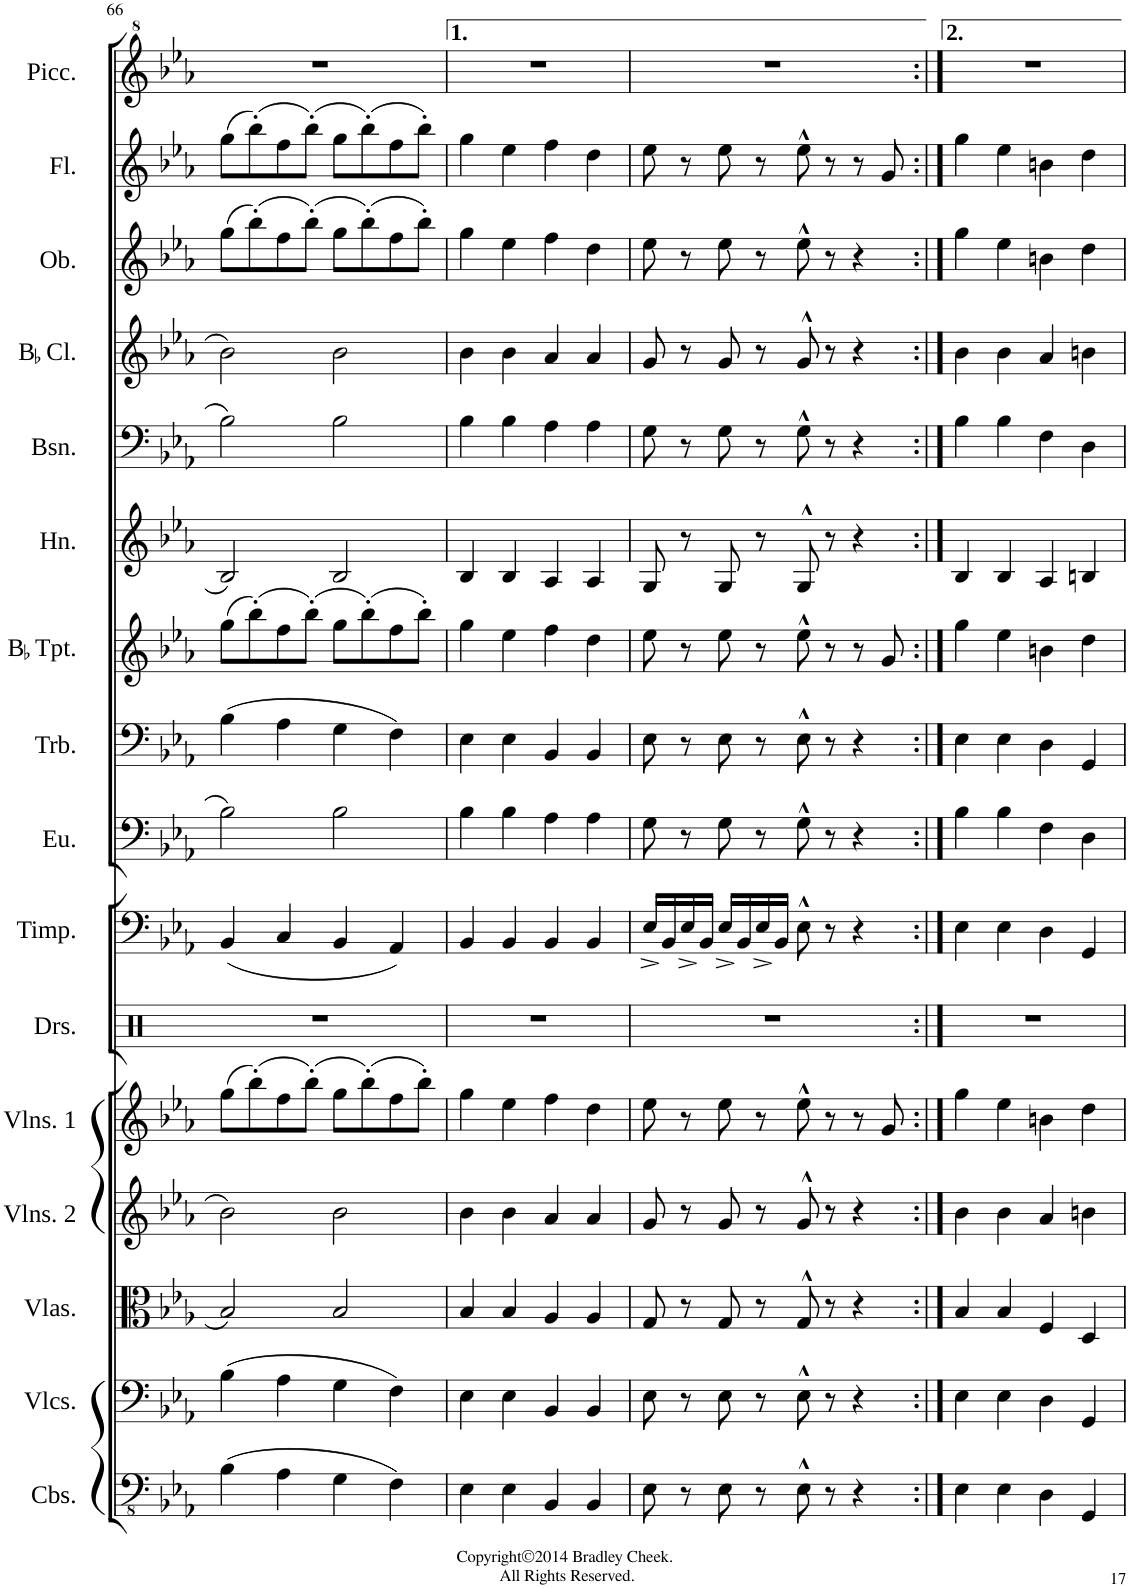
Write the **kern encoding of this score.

**kern	**kern	**kern	**kern	**kern	**kern	**kern	**kern	**kern	**kern	**kern	**kern	**kern	**kern	**kern	**kern
*part16	*part15	*part14	*part13	*part12	*part11	*part10	*part9	*part8	*part7	*part6	*part5	*part4	*part3	*part2	*part1
*staff16	*staff15	*staff14	*staff13	*staff12	*staff11	*staff10	*staff9	*staff8	*staff7	*staff6	*staff5	*staff4	*staff3	*staff2	*staff1
*I"Contrabasses	*I"Violoncellos	*I"Violas	*I"Violins 2	*I"Violins 1	*I"Drumset	*I"Timpani	*I"Euphonium	*I"Trombone	*I"BaccidentalFlat Trumpet	*I"Horn	*I"Bassoon	*I"BaccidentalFlat Clarinet	*I"Oboe	*I"Flute	*I"Piccolo
*I'Cbs.	*I'Vlcs.	*I'Vlas.	*I'Vlns. 2	*I'Vlns. 1	*I'Drs.	*I'Timp.	*I'Eu.	*I'Trb.	*I'BaccidentalFlat Tpt.	*I'Hn.	*I'Bsn.	*I'BaccidentalFlat Cl.	*I'Ob.	*I'Fl.	*I'Picc.
!!LO:PB:g=z
*clefFv4	*clefF4	*clefC3	*clefG2	*clefG2	*clefX	*clefF4	*clefF4	*clefF4	*clefG2	*clefG2	*clefF4	*clefG2	*clefG2	*clefG2	*clefG^2
*	*	*	*	*	*	*	*	*	*ITrd1c2	*ITrd4c7	*	*ITrd1c2	*	*	*ITrd-7c-12
*k[b-e-a-]	*k[b-e-a-]	*k[b-e-a-]	*k[b-e-a-]	*k[b-e-a-]	*k[]	*k[b-e-a-]	*k[b-e-a-]	*k[b-e-a-]	*k[b-e-a-]	*k[b-e-a-]	*k[b-e-a-]	*k[b-e-a-]	*k[b-e-a-]	*k[b-e-a-]	*k[b-e-a-]
*M4/4	*M4/4	*M4/4	*M4/4	*M4/4	*M4/4	*M4/4	*M4/4	*M4/4	*M4/4	*M4/4	*M4/4	*M4/4	*M4/4	*M4/4	*M4/4
=66	=66	=66	=66	=66	=66	=66	=66	=66	=66	=66	=66	=66	=66	=66	=66
(4BB-\	(4B-\	2B-/	2b-\	(8gg\L	1r	(4BB-/	2B-\	(4B-\	(8gg\L	2B-/	2B-\	2b-\	(8gg\L	(8gg\L	1r
.	.	.	.	(8bb-'\)	.	.	.	.	(8bb-'\)	.	.	.	(8bb-'\)	(8bb-'\)	.
4AA-\	4A-\	.	.	8ff\	.	4C/	.	4A-\	8ff\	.	.	.	8ff\	8ff\	.
.	.	.	.	(8bb-'\J)	.	.	.	.	(8bb-'\J)	.	.	.	(8bb-'\J)	(8bb-'\J)	.
4GG\	4G\	2B-/	2b-\	8gg\L	.	4BB-/	2B-\	4G\	8gg\L	2B-/	2B-\	2b-\	8gg\L	8gg\L	.
.	.	.	.	(8bb-'\)	.	.	.	.	(8bb-'\)	.	.	.	(8bb-'\)	(8bb-'\)	.
4FF\)	4F\)	.	.	8ff\	.	4AA-/)	.	4F\)	8ff\	.	.	.	8ff\	8ff\	.
.	.	.	.	8bb-'\J)	.	.	.	.	8bb-'\J)	.	.	.	8bb-'\J)	8bb-'\J)	.
=67	=67	=67	=67	=67	=67	=67	=67	=67	=67	=67	=67	=67	=67	=67	=67
4EE-\	4E-\	4B-/	4b-\	4gg\	1r	4BB-/	4B-\	4E-\	4gg\	4B-/	4B-\	4b-\	4gg\	4gg\	1r
4EE-\	4E-\	4B-/	4b-\	4ee-\	.	4BB-/	4B-\	4E-\	4ee-\	4B-/	4B-\	4b-\	4ee-\	4ee-\	.
4BBB-/	4BB-/	4A-/	4a-/	4ff\	.	4BB-/	4A-\	4BB-/	4ff\	4A-/	4A-\	4a-/	4ff\	4ff\	.
4BBB-/	4BB-/	4A-/	4a-/	4dd\	.	4BB-/	4A-\	4BB-/	4dd\	4A-/	4A-\	4a-/	4dd\	4dd\	.
=68	=68	=68	=68	=68	=68	=68	=68	=68	=68	=68	=68	=68	=68	=68	=68
8EE-\	8E-\	8G/	8g/	8ee-\	1r	16E-^/LL	8G\	8E-\	8ee-\	8G/	8G\	8g/	8ee-\	8ee-\	1r
.	.	.	.	.	.	16BB-/	.	.	.	.	.	.	.	.	.
8r	8r	8r	8r	8r	.	16E-^/	8r	8r	8r	8r	8r	8r	8r	8r	.
.	.	.	.	.	.	16BB-/JJ	.	.	.	.	.	.	.	.	.
8EE-\	8E-\	8G/	8g/	8ee-\	.	16E-^/LL	8G\	8E-\	8ee-\	8G/	8G\	8g/	8ee-\	8ee-\	.
.	.	.	.	.	.	16BB-/	.	.	.	.	.	.	.	.	.
8r	8r	8r	8r	8r	.	16E-^/	8r	8r	8r	8r	8r	8r	8r	8r	.
.	.	.	.	.	.	16BB-/JJ	.	.	.	.	.	.	.	.	.
8EE-^^\	8E-^^\	8G^^/	8g^^/	8ee-^^\	.	8E-^^\	8G^^\	8E-^^\	8ee-^^\	8G^^/	8G^^\	8g^^/	8ee-^^\	8ee-^^\	.
8r	8r	8r	8r	8r	.	8r	8r	8r	8r	8r	8r	8r	8r	8r	.
4r	4r	4r	4r	8r	.	4r	4r	4r	8r	4r	4r	4r	4r	8r	.
.	.	.	.	8g/	.	.	.	.	8g/	.	.	.	.	8g/	.
=69:|!	=69:|!	=69:|!	=69:|!	=69:|!	=69:|!	=69:|!	=69:|!	=69:|!	=69:|!	=69:|!	=69:|!	=69:|!	=69:|!	=69:|!	=69:|!
4EE-\	4E-\	4B-/	4b-\	4gg\	1r	4E-\	4B-\	4E-\	4gg\	4B-/	4B-\	4b-\	4gg\	4gg\	1r
4EE-\	4E-\	4B-/	4b-\	4ee-\	.	4E-\	4B-\	4E-\	4ee-\	4B-/	4B-\	4b-\	4ee-\	4ee-\	.
4DD\	4D\	4F/	4a-/	4bn\	.	4D\	4F\	4D\	4bn\	4A-/	4F\	4a-/	4bn\	4bn\	.
4GGG/	4GG/	4D/	4bn\	4dd\	.	4GG/	4D\	4GG/	4dd\	4Bn/	4D\	4bn\	4dd\	4dd\	.
=	=	=	=	=	=	=	=	=	=	=	=	=	=	=	=
*-	*-	*-	*-	*-	*-	*-	*-	*-	*-	*-	*-	*-	*-	*-	*-
